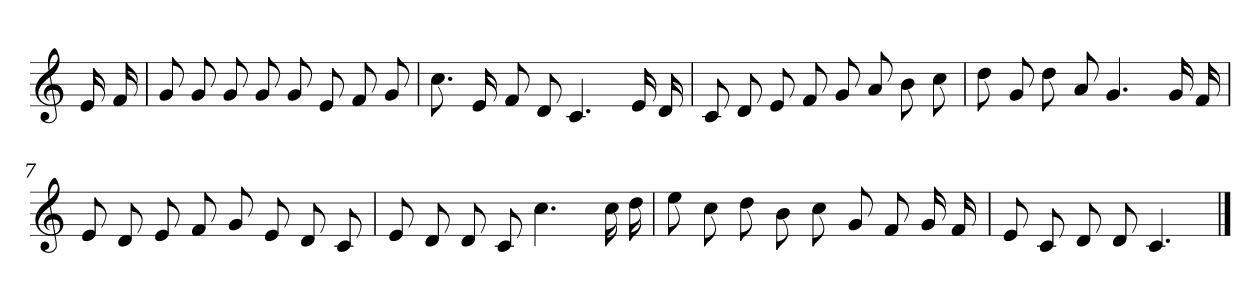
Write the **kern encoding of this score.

**kern
*part1
*staff1
*clefG2
*k[]
*C:
=
16e
16f
=1
8g
8g
8g
8g
8g
8e
8f
8g
=2
8.cc
16e
8f
8d
4.c
16e
16d
=4
8c
8d
8e
8f
8g
8a
8b
8cc
=5
8dd
8g
8dd
8a
4.g
16g
16f
=7
8e
8d
8e
8f
8g
8e
8d
8c
=8
8e
8d
8d
8c
4.cc
16cc
16dd
=10
8ee
8cc
8dd
8b
8cc
8g
8f
16g
16f
=11
8e
8c
8d
8d
4.c
==
*-
